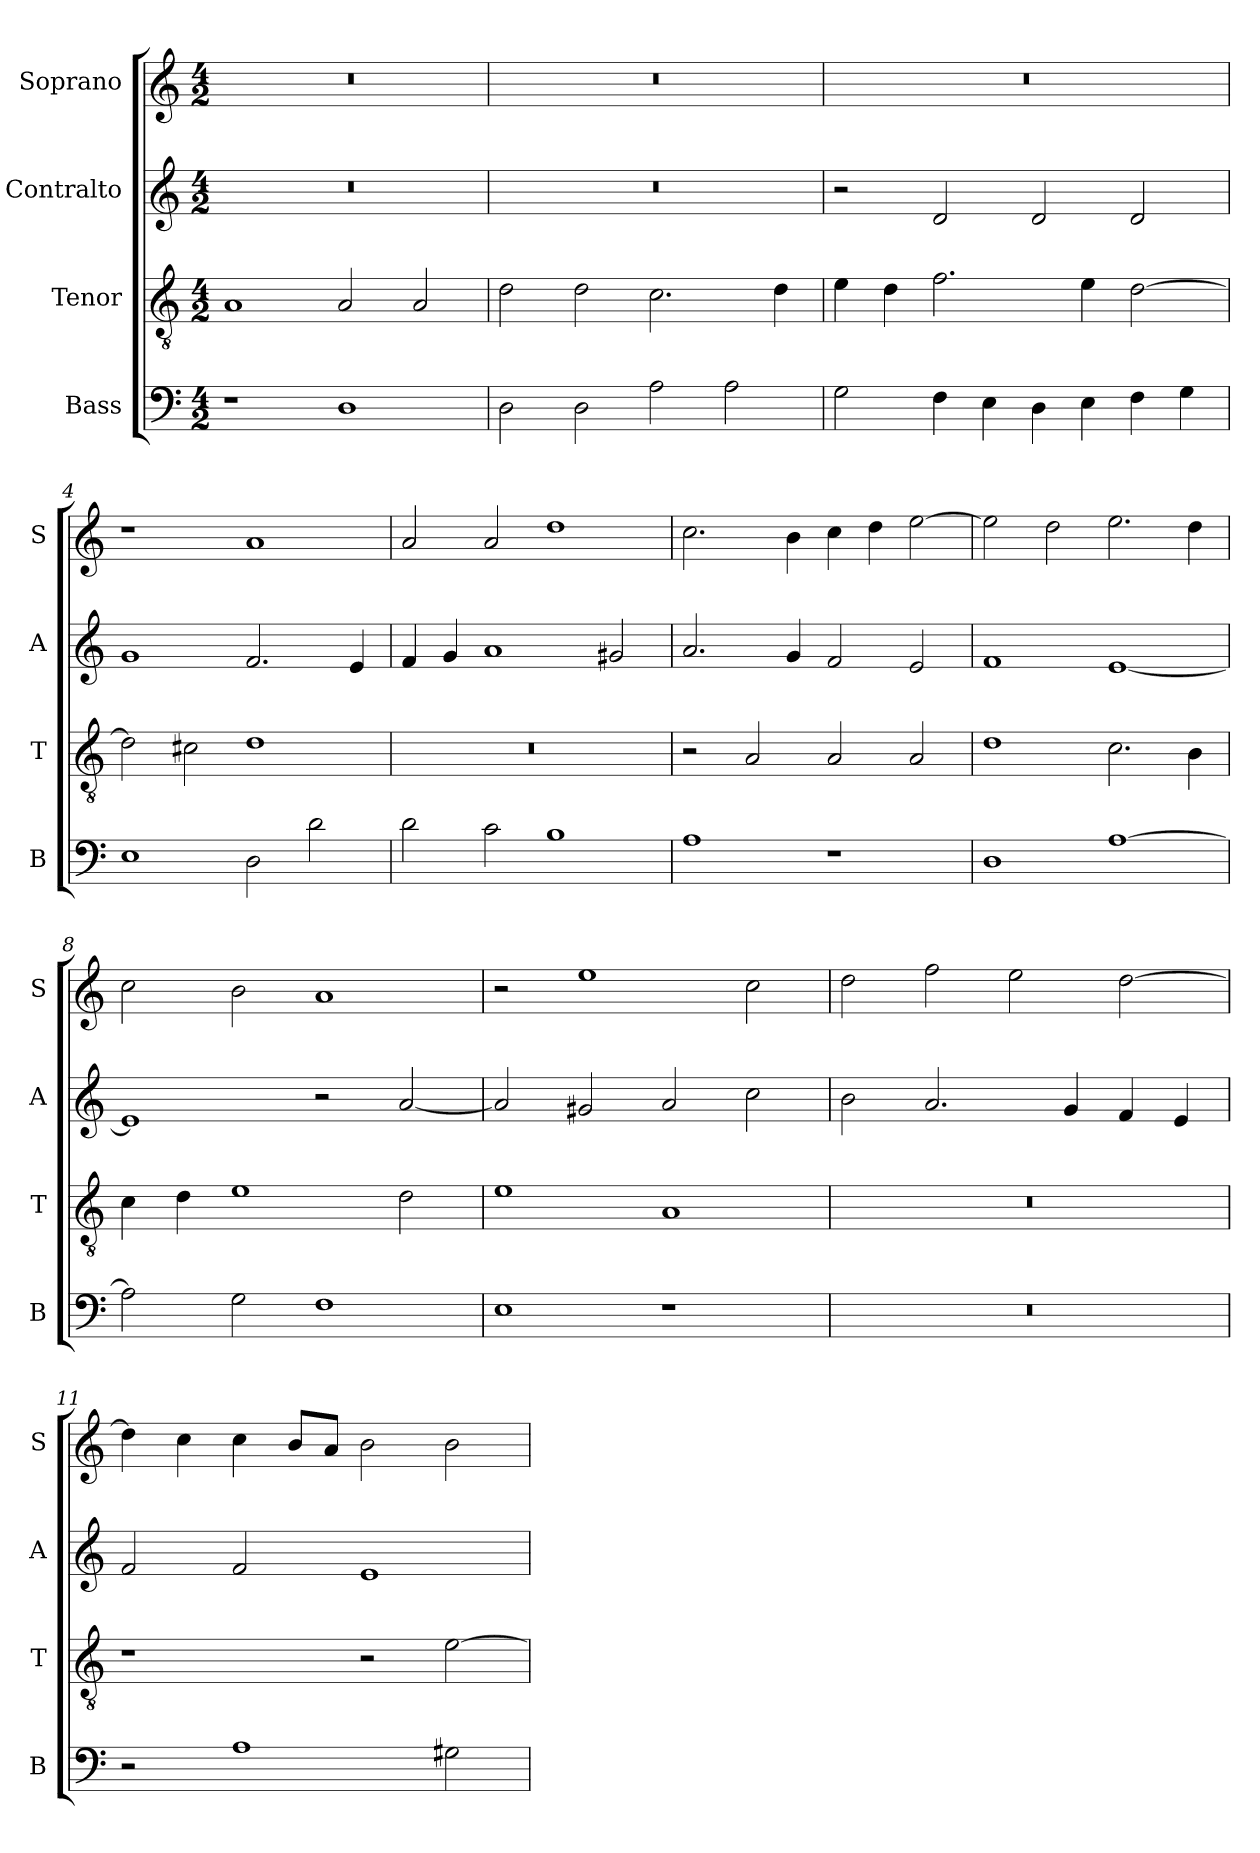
**kern	**kern	**kern	**kern
*part4	*part3	*part2	*part1
*staff4	*staff3	*staff2	*staff1
*I"Bass	*I"Tenor	*I"Contralto	*I"Soprano
*I'B	*I'T	*I'A	*I'S
*clefF4	*clefGv2	*clefG2	*clefG2
*k[]	*k[]	*k[]	*k[]
*D:dor	*D:dor	*D:dor	*D:dor
*M4/2	*M4/2	*M4/2	*M4/2
=1	=1	=1	=1
1r	1A	0r	0r
1D	2A	.	.
.	2A	.	.
=2	=2	=2	=2
2D	2d	0r	0r
2D	2d	.	.
2A	2.c	.	.
2A	.	.	.
.	4d	.	.
=3	=3	=3	=3
2G	4e	2r	0r
.	4d	.	.
4F	2.f	2d	.
4E	.	.	.
4D	.	2d	.
4E	4e	.	.
4F	[2d	2d	.
4G	.	.	.
=4	=4	=4	=4
1E	2d]	1g	1r
.	2c#X	.	.
2D	1d	2.f	1a
2d	.	.	.
.	.	4e	.
=5	=5	=5	=5
2d	0r	4f	2a
.	.	4g	.
2c	.	1a	2a
1B	.	.	1dd
.	.	2g#X	.
=6	=6	=6	=6
1A	2r	2.a	2.cc
.	2A	.	.
.	.	4g	4b
1r	2A	2f	4cc
.	.	.	4dd
.	2A	2e	[2ee
=7	=7	=7	=7
1D	1d	1f	2ee]
.	.	.	2dd
[1A	2.c	[1e	2.ee
.	4B	.	4dd
=8	=8	=8	=8
2A]	4c	1e]	2cc
.	4d	.	.
2G	1e	.	2b
1F	.	2r	1a
.	2d	[2a	.
=9	=9	=9	=9
1E	1e	2a]	2r
.	.	2g#X	1ee
1r	1A	2a	.
.	.	2cc	2cc
=10	=10	=10	=10
0r	0r	2b	2dd
.	.	2.a	2ff
.	.	.	2ee
.	.	4g	.
.	.	4f	[2dd
.	.	4e	.
=11	=11	=11	=11
2r	1r	2f	4dd]
.	.	.	4cc
1A	.	2f	4cc
.	.	.	8b/L
.	.	.	8a/J
.	2r	1e	2b
2G#X	[2e	.	2b
=	=	=	=
*-	*-	*-	*-
